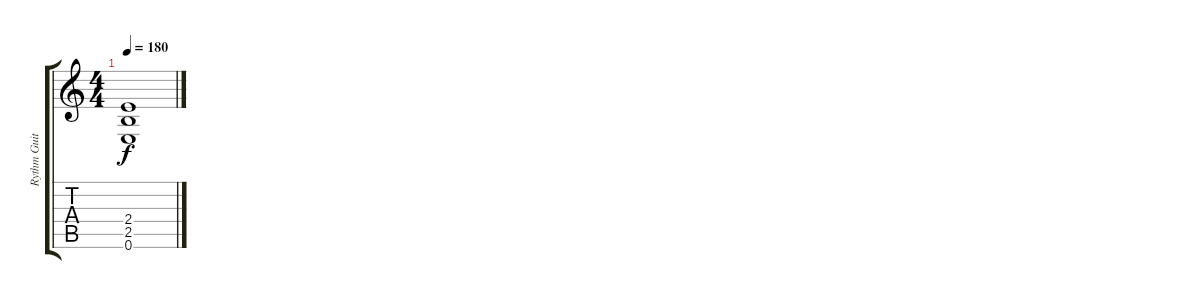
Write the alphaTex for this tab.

\track ("Rythm Guitar" "Rythm Guit") {instrument distortionguitar}
\staff {score tabs}
\tuning (E4 B3 G3 D3 A2 E2) {hide}
\ts (4 4)
\tempo 180
\clef g2
\ks c
(2.4{t} 2.5{t} 0.6{t}).1{dy f}
